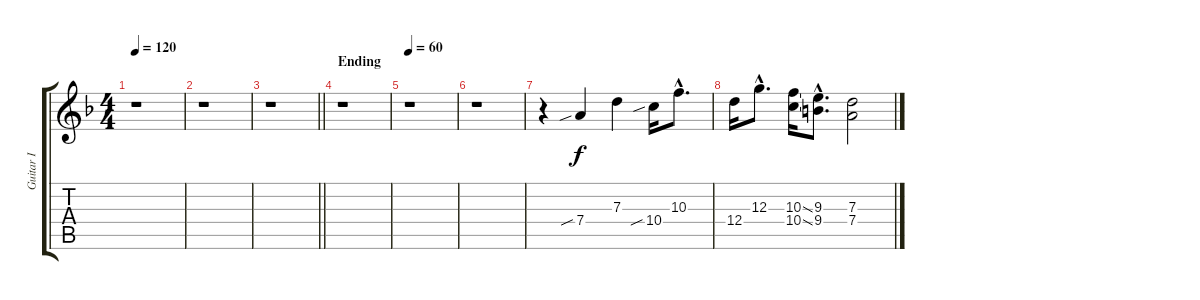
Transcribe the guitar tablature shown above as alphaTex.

\track ("Guitar I" "Guitar I") {instrument distortionguitar}
\staff {score tabs}
\tuning (E4 B3 G3 D3 A2 E2) {hide}
\ts (4 4)
\tempo 120
\clef g2
\ks dminor
r.1{dy f} |
r.1 |
\barLineRight lightlight
r.1 |
\section ("" "Ending")
r.1 |
\tempo 60
r.1 |
r.1 |
r.4 7.4{sib}.4 7.3.4 10.4{sib}.16 10.3{hac}.8{d} |
12.4.16 12.3{hac}.8{d} (10.3{ss} 10.4{ss}).16 (9.3{hac} 9.4{hac}).8{d} (7.3 7.4).2
